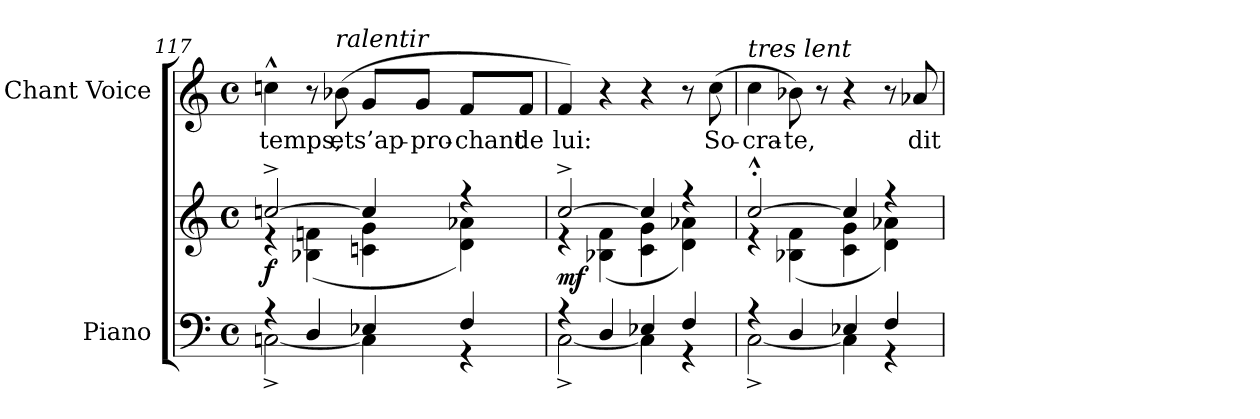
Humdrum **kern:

**kern	**kern	**dynam	**kern	**text
*part2	*part2	*part2	*part1	*part1
*staff3	*staff2	*staff2/3	*staff1	*staff1
*I"Piano	*	*	*I"Chant Voice	*
*I'Pno	*	*	*	*
*clefF4	*clefG2	*	*clefG2	*
*k[]	*k[]	*	*k[]	*
*M4/4	*M4/4	*	*M4/4	*
*met(c)	*met(c)	*	*met(c)	*
=117	=117	=117	=117	=117
*^	*^	*	*	*
!	!	!	!	!LO:DY:b	!	!
4r	[2Cni^\	[2ccni^/	4r	f	4ccni^^\	temps,
4D/	.	.	(4B-X\ 4fni\	.	8r	.
!	!	!	!	!	!LO:TX:i:t=ralentir	!
.	.	.	.	.	(>8b-X\	et
4E-X/	4C\]	4cc/]	4cn\ 4g\	.	8g/L	s’ap-
.	.	.	.	.	8g/J	-pro-
4F/	4r	4r	4d\ 4a-X\)	.	8f/L	-chant
.	.	.	.	.	8f/J	de
=118	=118	=118	=118	=118	=118	=118
!	!	!	!	!LO:DY:b	!	!
4r	[2C^\	[2cc^/	4r	mf	4f/)	lui:
4D/	.	.	(4B-X\ 4f\	.	4r	.
4E-X/	4C\]	4cc/]	4c\ 4g\	.	4r	.
4F/	4r	4r	4d\ 4a-X\)	.	8r	.
.	.	.	.	.	(8cc\	So-
=119	=119	=119	=119	=119	=119	=119
!	!	!	!	!	!LO:TX:i:t=tres lent	!
4r	[2C^\	[2cc'^^/	4r	.	4cc\	-cra-
4D/	.	.	(4B-X\ 4f\	.	8b-X\)	-te,
.	.	.	.	.	8r	.
4E-X/	4C\]	4cc/]	4c\ 4g\	.	4r	.
4F/	4r	4r	4d\ 4a-X\)	.	8r	.
.	.	.	.	.	8a-X/	dit-
*v	*v	*	*	*	*	*
*	*v	*v	*	*	*
=	=	=	=	=
*-	*-	*-	*-	*-
